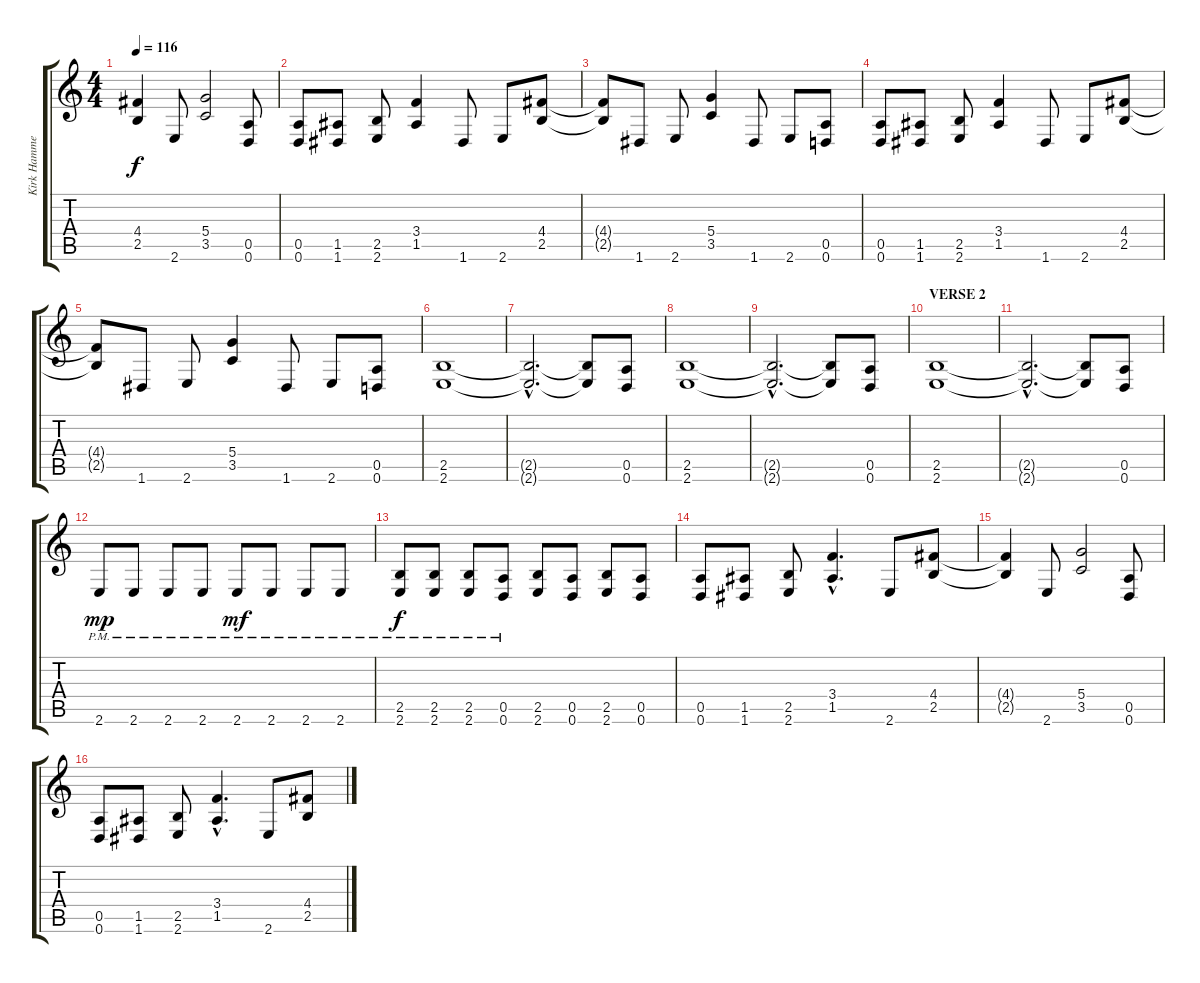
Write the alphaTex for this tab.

\track ("Kirk Hammet (Lead)" "Kirk Hamme") {instrument distortionguitar}
\staff {score tabs}
\tuning (E4 B3 G3 D3 A2 D2) {hide}
\ts (4 4)
\tempo 116
\clef g2
\ks c
(4.4{t} 2.5{t}).4{dy f} 2.6.8 (5.4 3.5).2 (0.5 0.6).8 |
(0.5 0.6).8 (1.5 1.6).8 (2.5 2.6).8 (3.4 1.5).4 1.6.8 2.6.8 (4.4 2.5).8 |
(4.4{t} 2.5{t}).8 1.6.8 2.6.8 (5.4 3.5).4 1.6.8 2.6.8 (0.5 0.6).8 |
(0.5 0.6).8 (1.5 1.6).8 (2.5 2.6).8 (3.4 1.5).4 1.6.8 2.6.8 (4.4 2.5).8 |
(4.4{t} 2.5{t}).8 1.6.8 2.6.8 (5.4 3.5).4 1.6.8 2.6.8 (0.5 0.6).8 |
(2.5 2.6).1 |
(2.5{hac t} 2.6{hac t}).2{d} (2.5{t} 2.6{t}).8 (0.5 0.6).8 |
(2.5 2.6).1 |
(2.5{hac t} 2.6{hac t}).2{d} (2.5{t} 2.6{t}).8 (0.5 0.6).8 |
\section ("" "VERSE 2")
(2.5 2.6).1{volume 10} |
(2.5{hac t} 2.6{hac t}).2{d} (2.5{t} 2.6{t}).8 (0.5 0.6).8 |
2.6{pm}.8{dy mp} 2.6{pm}.8 2.6{pm}.8 2.6{pm}.8 2.6{pm}.8{dy mf} 2.6{pm}.8 2.6{pm}.8 2.6{pm}.8 |
(2.5{pm} 2.6{pm}).8{dy f} (2.5{pm} 2.6{pm}).8 (2.5{pm} 2.6{pm}).8 (0.5{pm} 0.6{pm}).8 (2.5 2.6).8 (0.5 0.6).8 (2.5 2.6).8 (0.5 0.6).8{volume 13} |
(0.5 0.6).8 (1.5 1.6).8 (2.5 2.6).8 (3.4{hac} 1.5{hac}).4{d} 2.6.8 (4.4 2.5).8 |
(4.4{t} 2.5{t}).4 2.6.8 (5.4 3.5).2 (0.5 0.6).8 |
(0.5 0.6).8 (1.5 1.6).8 (2.5 2.6).8 (3.4{hac} 1.5{hac}).4{d} 2.6.8 (4.4 2.5).8
